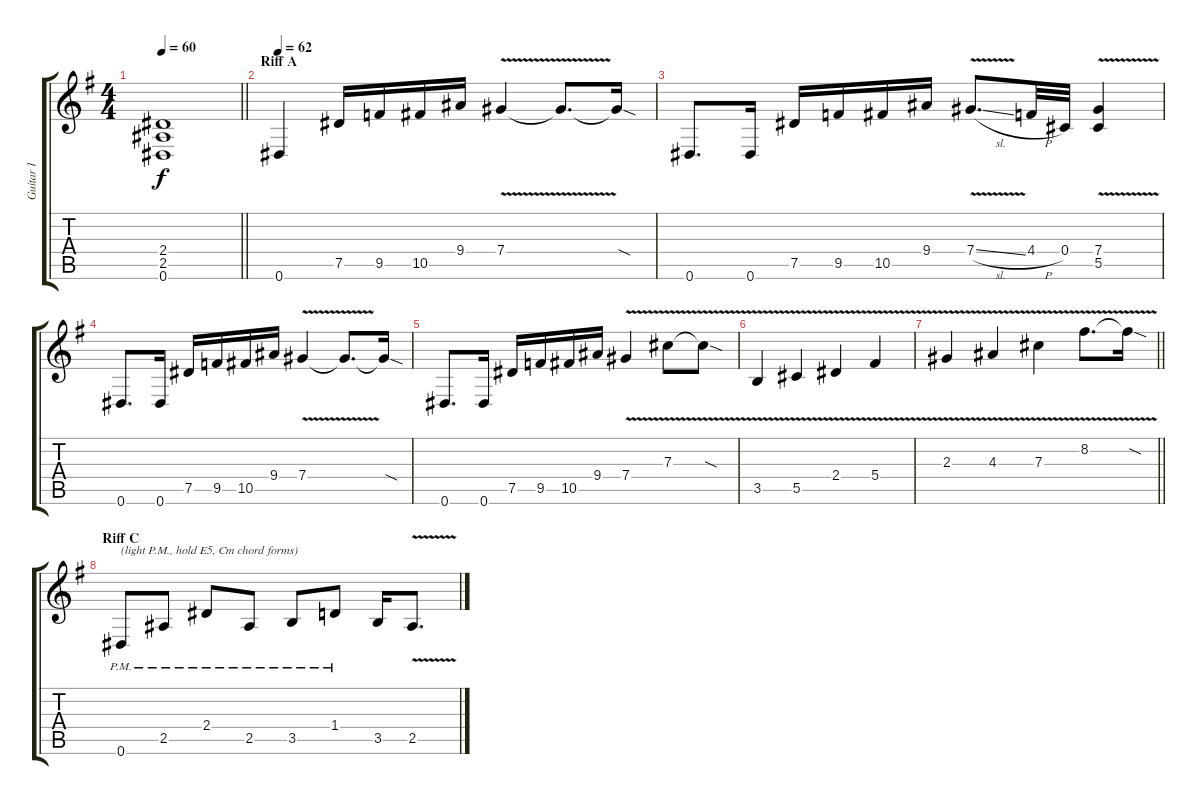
\track ("Guitar I" "Guitar I") {instrument distortionguitar}
\staff {score tabs}
\tuning (Eb4 Bb3 Gb3 Db3 Ab2 Eb2) {hide}
\ts (4 4)
\tempo 60
\clef g2
\barLineRight lightlight
\ks eminor
(2.4 2.5 0.6).1{dy f} |
\section ("" "Riff A")
\tempo 62
0.6.4 7.5.16 9.5.16 10.5.16 9.4.16 7.4{v}.4 7.4{t}.8{d} 7.4{sod t}.16 |
0.6.8{d} 0.6.16 7.5.16 9.5.16 10.5.16 9.4.16 7.4{v sl}.8{d} 4.4{h}.32 0.4.32 (7.4{v} 5.5{v}).4 |
0.6.8{d} 0.6.16 7.5.16 9.5.16 10.5.16 9.4.16 7.4{v}.4 7.4{t}.8{d} 7.4{sod t}.16 |
0.6.8{d} 0.6.16 7.5.16 9.5.16 10.5.16 9.4.16 7.4{v}.4 7.3{v}.8 7.3{sod t}.8 |
3.5{v}.4 5.5{v}.4 2.4{v}.4 5.4{v}.4 |
\barLineRight lightlight
2.3{v}.4 4.3{v}.4 7.3{v}.4 8.2{v}.8{d} 8.2{sod t}.16 |
\section ("" "Riff C")
0.6{pm}.8{txt "(light P.M., hold E5, Cm chord forms)"} 2.5{pm}.8 2.4{pm}.8 2.5{pm}.8 3.5{pm}.8 1.4{pm}.8 3.5.16 2.5{v}.8{d}
